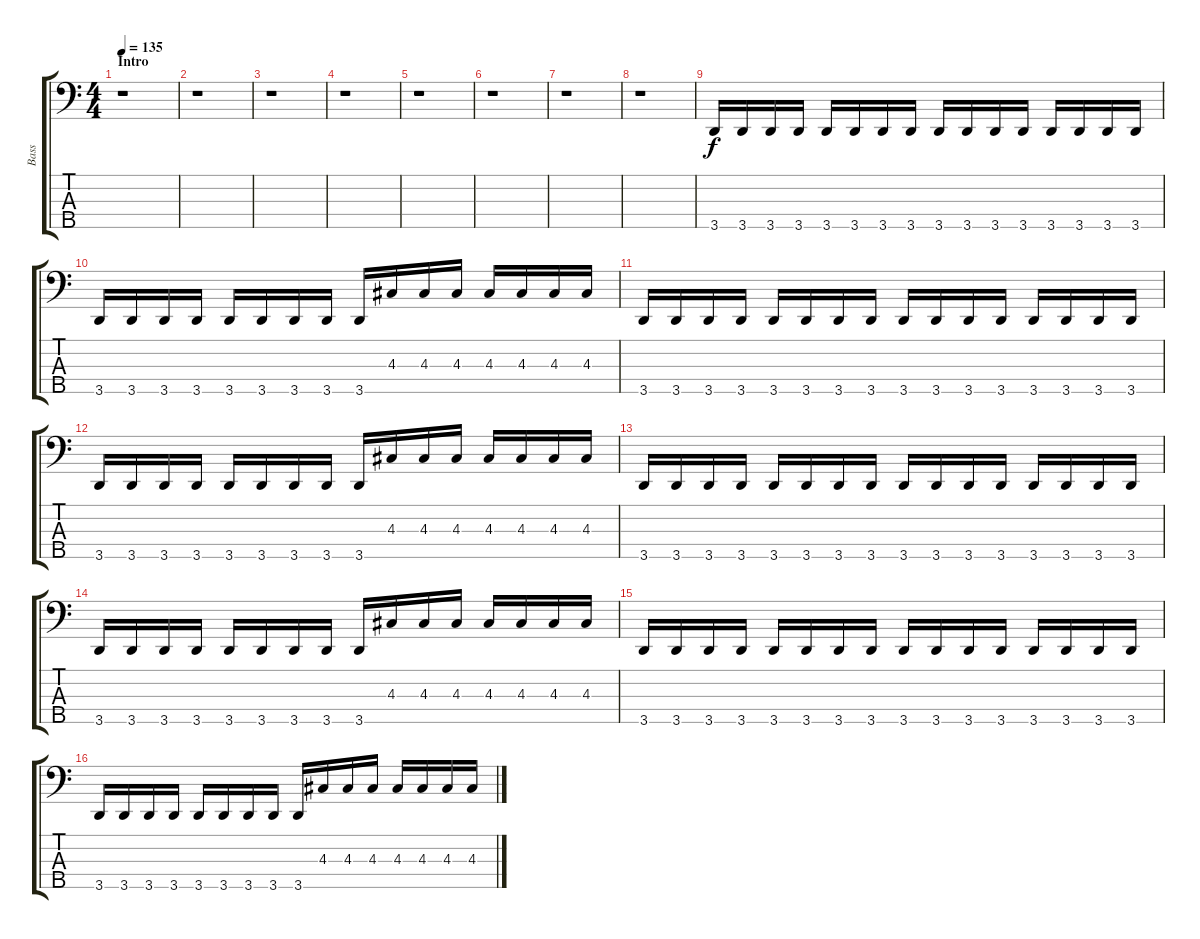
\track ("Bass" "Bass") {instrument electricbassfinger}
\staff {score tabs}
\tuning (G2 D2 A1 E1 B0) {hide}
\ts (4 4)
\section ("" "Intro")
\tempo 135
\clef f4
\ks c
r.1{dy f instrument electricbassfinger} |
r.1 |
r.1 |
r.1 |
r.1 |
r.1 |
r.1 |
r.1 |
3.5.16 3.5.16 3.5.16 3.5.16 3.5.16 3.5.16 3.5.16 3.5.16 3.5.16 3.5.16 3.5.16 3.5.16 3.5.16 3.5.16 3.5.16 3.5.16 |
3.5.16 3.5.16 3.5.16 3.5.16 3.5.16 3.5.16 3.5.16 3.5.16 3.5.16 4.3.16 4.3.16 4.3.16 4.3.16 4.3.16 4.3.16 4.3.16 |
3.5.16 3.5.16 3.5.16 3.5.16 3.5.16 3.5.16 3.5.16 3.5.16 3.5.16 3.5.16 3.5.16 3.5.16 3.5.16 3.5.16 3.5.16 3.5.16 |
3.5.16 3.5.16 3.5.16 3.5.16 3.5.16 3.5.16 3.5.16 3.5.16 3.5.16 4.3.16 4.3.16 4.3.16 4.3.16 4.3.16 4.3.16 4.3.16 |
3.5.16 3.5.16 3.5.16 3.5.16 3.5.16 3.5.16 3.5.16 3.5.16 3.5.16 3.5.16 3.5.16 3.5.16 3.5.16 3.5.16 3.5.16 3.5.16 |
3.5.16 3.5.16 3.5.16 3.5.16 3.5.16 3.5.16 3.5.16 3.5.16 3.5.16 4.3.16 4.3.16 4.3.16 4.3.16 4.3.16 4.3.16 4.3.16 |
3.5.16 3.5.16 3.5.16 3.5.16 3.5.16 3.5.16 3.5.16 3.5.16 3.5.16 3.5.16 3.5.16 3.5.16 3.5.16 3.5.16 3.5.16 3.5.16 |
3.5.16 3.5.16 3.5.16 3.5.16 3.5.16 3.5.16 3.5.16 3.5.16 3.5.16 4.3.16 4.3.16 4.3.16 4.3.16 4.3.16 4.3.16 4.3.16
